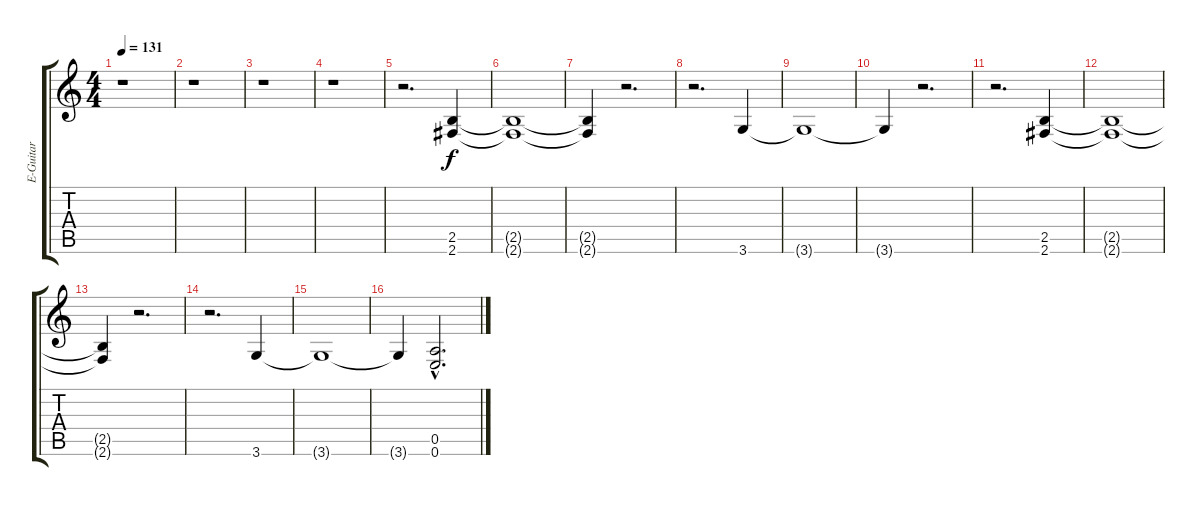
\track ("E-Guitar" "E-Guitar") {instrument distortionguitar}
\staff {score tabs}
\tuning (E4 B3 G3 D3 A2 E2) {hide}
\ts (4 4)
\tempo 131
\clef g2
\ks c
r.1{dy f} |
r.1 |
r.1 |
r.1 |
r.2{d} (2.5 2.6).4 |
(2.5{t} 2.6{t}).1 |
(2.5{t} 2.6{t}).4 r.2{d} |
r.2{d} 3.6.4 |
3.6{t}.1 |
3.6{t}.4 r.2{d} |
r.2{d} (2.5 2.6).4 |
(2.5{t} 2.6{t}).1 |
(2.5{t} 2.6{t}).4 r.2{d} |
r.2{d} 3.6.4 |
3.6{t}.1 |
3.6{t}.4 (0.5{hac} 0.6{hac}).2{d}
